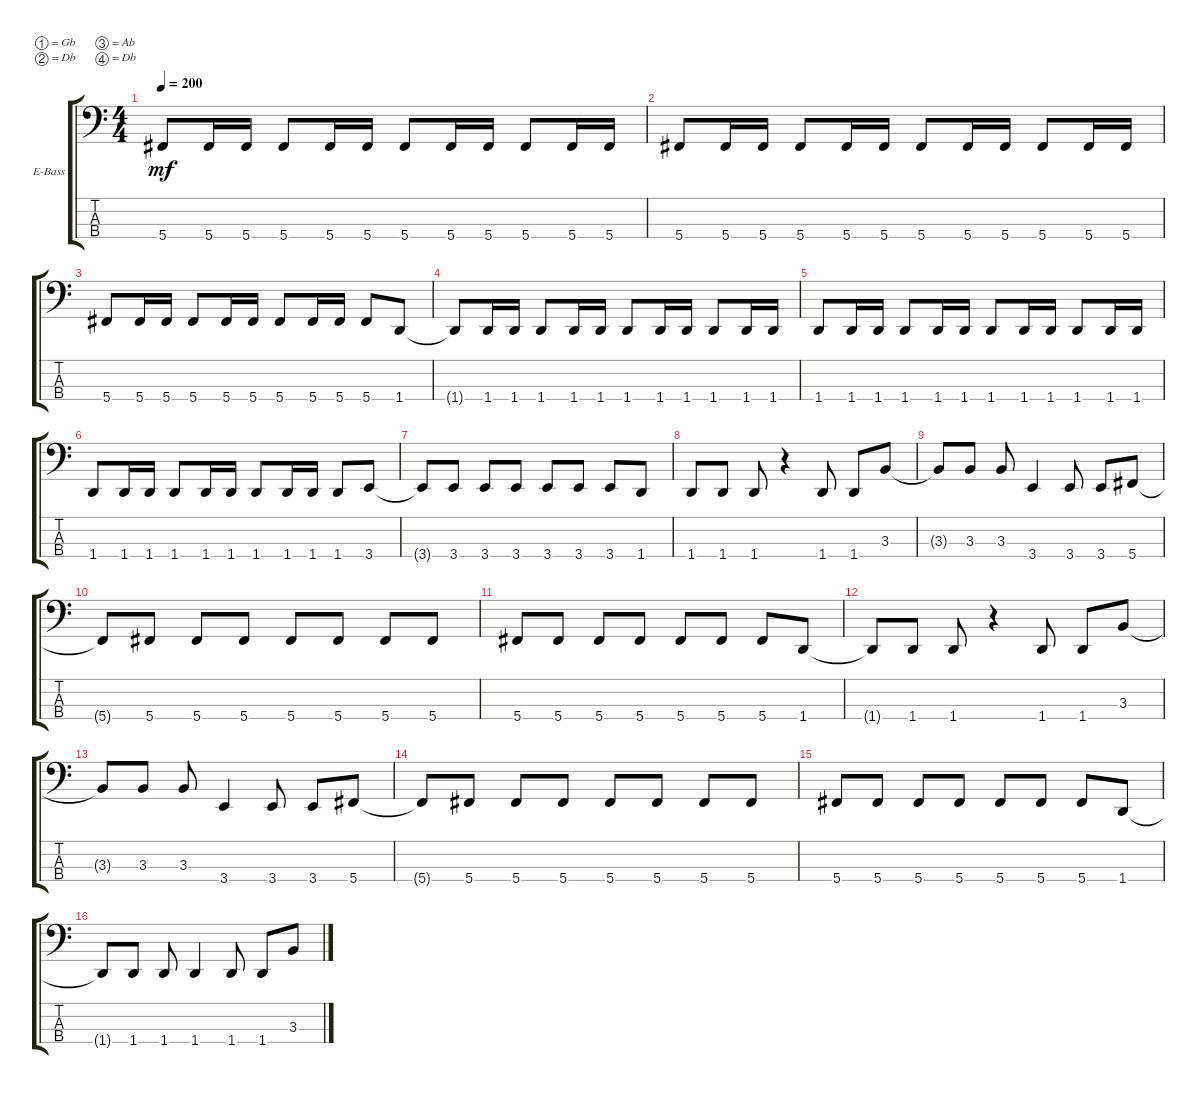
\bracketExtendMode groupsimilarinstruments
\firstSystemTrackNameOrientation horizontal
\otherSystemsTrackNameOrientation horizontal
\track ("Bass" "E-Bass") {instrument electricbassfinger}
\staff {score tabs}
\tuning (Gb2 Db2 Ab1 Db1)
\ts (4 4)
\tempo 200
\clef f4
\ks c
5.4.8{dy mf} 5.4.16 5.4.16 5.4.8 5.4.16 5.4.16 5.4.8 5.4.16 5.4.16 5.4.8 5.4.16 5.4.16 |
5.4.8 5.4.16 5.4.16 5.4.8 5.4.16 5.4.16 5.4.8 5.4.16 5.4.16 5.4.8 5.4.16 5.4.16 |
5.4.8 5.4.16 5.4.16 5.4.8 5.4.16 5.4.16 5.4.8 5.4.16 5.4.16 5.4.8 1.4.8 |
1.4{t}.8 1.4.16 1.4.16 1.4.8 1.4.16 1.4.16 1.4.8 1.4.16 1.4.16 1.4.8 1.4.16 1.4.16 |
1.4.8 1.4.16 1.4.16 1.4.8 1.4.16 1.4.16 1.4.8 1.4.16 1.4.16 1.4.8 1.4.16 1.4.16 |
1.4.8 1.4.16 1.4.16 1.4.8 1.4.16 1.4.16 1.4.8 1.4.16 1.4.16 1.4.8 3.4.8 |
3.4{t}.8 3.4.8 3.4.8 3.4.8 3.4.8 3.4.8 3.4.8 1.4.8 |
1.4.8 1.4.8 1.4.8 r.4 1.4.8 1.4.8 3.3.8 |
3.3{t}.8 3.3.8 3.3.8 3.4.4 3.4.8 3.4.8 5.4.8 |
5.4{t}.8 5.4.8 5.4.8 5.4.8 5.4.8 5.4.8 5.4.8 5.4.8 |
5.4.8 5.4.8 5.4.8 5.4.8 5.4.8 5.4.8 5.4.8 1.4.8 |
1.4{t}.8 1.4.8 1.4.8 r.4 1.4.8 1.4.8 3.3.8 |
3.3{t}.8 3.3.8 3.3.8 3.4.4 3.4.8 3.4.8 5.4.8 |
5.4{t}.8 5.4.8 5.4.8 5.4.8 5.4.8 5.4.8 5.4.8 5.4.8 |
5.4.8 5.4.8 5.4.8 5.4.8 5.4.8 5.4.8 5.4.8 1.4.8 |
1.4{t}.8 1.4.8 1.4.8 1.4.4 1.4.8 1.4.8 3.3.8
